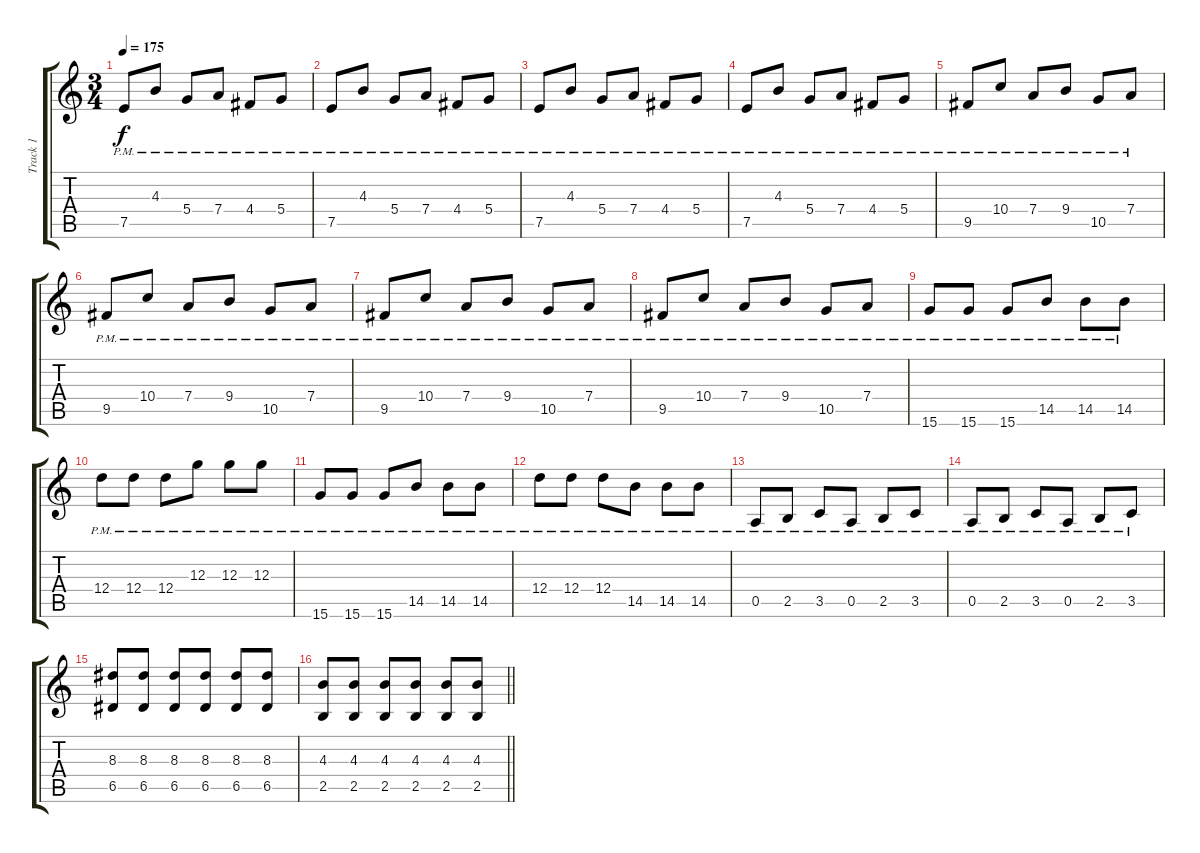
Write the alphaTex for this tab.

\track ("Track 1" "Track 1") {instrument overdrivenguitar}
\staff {score tabs}
\tuning (E4 B3 G3 D3 A2 E2) {hide}
\ts (3 4)
\tempo 175
\clef g2
\ks c
7.5{pm}.8{dy f} 4.3{pm}.8 5.4{pm}.8 7.4{pm}.8 4.4{pm}.8 5.4{pm}.8 |
7.5{pm}.8 4.3{pm}.8 5.4{pm}.8 7.4{pm}.8 4.4{pm}.8 5.4{pm}.8 |
7.5{pm}.8 4.3{pm}.8 5.4{pm}.8 7.4{pm}.8 4.4{pm}.8 5.4{pm}.8 |
7.5{pm}.8 4.3{pm}.8 5.4{pm}.8 7.4{pm}.8 4.4{pm}.8 5.4{pm}.8 |
9.5{pm}.8 10.4{pm}.8 7.4{pm}.8 9.4{pm}.8 10.5{pm}.8 7.4{pm}.8 |
9.5{pm}.8 10.4{pm}.8 7.4{pm}.8 9.4{pm}.8 10.5{pm}.8 7.4{pm}.8 |
9.5{pm}.8 10.4{pm}.8 7.4{pm}.8 9.4{pm}.8 10.5{pm}.8 7.4{pm}.8 |
9.5{pm}.8 10.4{pm}.8 7.4{pm}.8 9.4{pm}.8 10.5{pm}.8 7.4{pm}.8 |
15.6{pm}.8 15.6{pm}.8 15.6{pm}.8 14.5{pm}.8 14.5{pm}.8 14.5{pm}.8 |
12.4{pm}.8 12.4{pm}.8 12.4{pm}.8 12.3{pm}.8 12.3{pm}.8 12.3{pm}.8 |
15.6{pm}.8 15.6{pm}.8 15.6{pm}.8 14.5{pm}.8 14.5{pm}.8 14.5{pm}.8 |
12.4{pm}.8 12.4{pm}.8 12.4{pm}.8 14.5{pm}.8 14.5{pm}.8 14.5{pm}.8 |
0.5{pm}.8 2.5{pm}.8 3.5{pm}.8 0.5{pm}.8 2.5{pm}.8 3.5{pm}.8 |
0.5{pm}.8 2.5{pm}.8 3.5{pm}.8 0.5{pm}.8 2.5{pm}.8 3.5{pm}.8 |
(8.3 6.5).8 (8.3 6.5).8 (8.3 6.5).8 (8.3 6.5).8 (8.3 6.5).8 (8.3 6.5).8 |
\barLineRight lightlight
(4.3 2.5).8 (4.3 2.5).8 (4.3 2.5).8 (4.3 2.5).8 (4.3 2.5).8 (4.3 2.5).8
